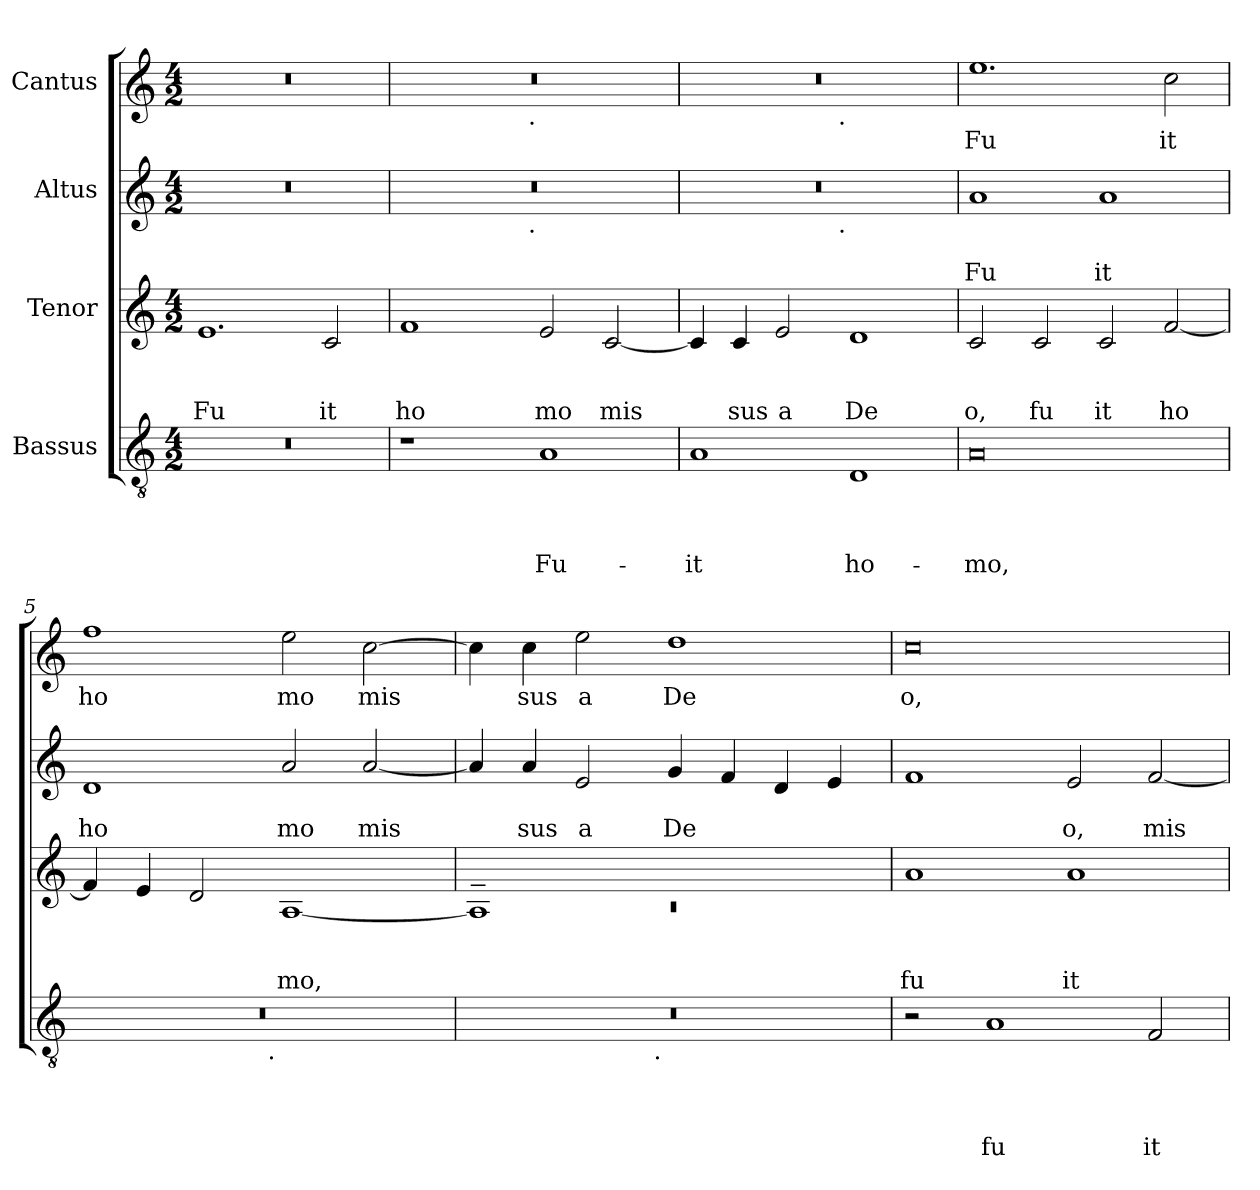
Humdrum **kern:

**kern	**text	**text	**text	**text	**kern	**text	**text	**text	**kern	**text	**text	**kern	**text
*part4	*part4	*part4	*part4	*part4	*part3	*part3	*part3	*part3	*part2	*part2	*part2	*part1	*part1
*staff4	*staff4	*staff4	*staff4	*staff4	*staff3	*staff3	*staff3	*staff3	*staff2	*staff2	*staff2	*staff1	*staff1
*I"Bassus	*	*	*	*	*I"Tenor	*	*	*	*I"Altus	*	*	*I"Cantus	*
*clefGv2	*	*	*	*	*clefG2	*	*	*	*clefG2	*	*	*clefG2	*
*k[]	*	*	*	*	*k[]	*	*	*	*k[]	*	*	*k[]	*
*C:	*	*	*	*	*C:	*	*	*	*C:	*	*	*C:	*
*M4/2	*	*	*	*	*M4/2	*	*	*	*M4/2	*	*	*M4/2	*
=1	=1	=1	=1	=1	=1	=1	=1	=1	=1	=1	=1	=1	=1
!	!	!	!	!	!	!	!	!LO:LY:b	!	!	!	!	!
0r	.	.	.	.	1.e	.	.	Fu	0r	.	.	0r	.
!	!	!	!	!	!	!	!	!LO:LY:b	!	!	!	!	!
.	.	.	.	.	2c/	.	.	it	.	.	.	.	.
=2	=2	=2	=2	=2	=2	=2	=2	=2	=2	=2	=2	=2	=2
!	!	!	!	!	!	!	!	!LO:LY:b	!	!	!	!	!
*	*	*	*	*	*	*	*	*	*^	*	*	*^	*
1r	.	.	.	.	1f	.	.	ho	0r	2ryy	.	.	0r	2ryy	.
.	.	.	.	.	.	.	.	.	.	4...ryy	.	.	.	4...ryy	.
!	!	!	!	!	!	!	!	!	!	!	!	!	!	!LO:TX:b:t=.	!
!	!	!	!	!	!	!	!	!	!	!LO:TX:b:t=.	!	!	!	!	!
.	.	.	.	.	.	.	.	.	.	1ryy	.	.	.	1ryy	.
!	!	!	!	!LO:LY:b	!	!	!	!LO:LY:b	!	!	!	!	!	!	!
1A	.	.	.	Fu-	2e/	.	.	mo	.	.	.	.	.	.	.
!	!	!	!	!	!	!	!	!LO:LY:b	!	!	!	!	!	!	!
.	.	.	.	.	[<2c/	.	.	mis	.	.	.	.	.	.	.
.	.	.	.	.	.	.	.	.	.	32ryy	.	.	.	32ryy	.
=3	=3	=3	=3	=3	=3	=3	=3	=3	=3	=3	=3	=3	=3	=3	=3
!	!	!	!	!LO:LY:b	!	!	!	!	!	!	!	!	!	!	!
1A	.	.	.	-it	4c/]	.	.	.	0r	2ryy	.	.	0r	2ryy	.
!	!	!	!	!	!	!	!	!LO:LY:b	!	!	!	!	!	!	!
.	.	.	.	.	4c/	.	.	sus	.	.	.	.	.	.	.
!	!	!	!	!	!	!	!	!LO:LY:b	!	!	!	!	!	!	!
.	.	.	.	.	2e/	.	.	a	.	4...ryy	.	.	.	4...ryy	.
!	!	!	!	!	!	!	!	!	!	!	!	!	!	!LO:TX:b:t=.	!
!	!	!	!	!	!	!	!	!	!	!LO:TX:b:t=.	!	!	!	!	!
.	.	.	.	.	.	.	.	.	.	1ryy	.	.	.	1ryy	.
!	!	!	!	!LO:LY:b	!	!	!	!LO:LY:b	!	!	!	!	!	!	!
1D	.	.	.	ho-	1d	.	.	De	.	.	.	.	.	.	.
.	.	.	.	.	.	.	.	.	.	32ryy	.	.	.	32ryy	.
=4	=4	=4	=4	=4	=4	=4	=4	=4	=4	=4	=4	=4	=4	=4	=4
!	!	!	!	!LO:LY:b	!	!	!	!LO:LY:b	!	!	!	!LO:LY:b	!	!	!LO:LY:b
*	*	*	*	*	*	*	*	*	*v	*v	*	*	*	*	*
*	*	*	*	*	*	*	*	*	*	*	*	*v	*v	*
0A	.	.	.	-mo,	2c/	.	.	o,	1a	.	Fu	1.ee	Fu
!	!	!	!	!	!	!	!	!LO:LY:b	!	!	!	!	!
.	.	.	.	.	2c/	.	.	fu	.	.	.	.	.
!	!	!	!	!	!	!	!	!LO:LY:b	!	!	!LO:LY:b	!	!
.	.	.	.	.	2c/	.	.	it	1a	.	it	.	.
!	!	!	!	!	!	!	!	!LO:LY:b	!	!	!	!	!LO:LY:b
.	.	.	.	.	[<2f/	.	.	ho	.	.	.	2cc\	it
=5	=5	=5	=5	=5	=5	=5	=5	=5	=5	=5	=5	=5	=5
!	!	!	!	!	!	!	!	!	!	!	!LO:LY:b	!	!LO:LY:b
*^	*	*	*	*	*	*	*	*	*	*	*	*	*
0r	2ryy	.	.	.	.	4f/]	.	.	.	1d	.	ho	1ff>	ho
.	.	.	.	.	.	4e/	.	.	.	.	.	.	.	.
.	4...ryy	.	.	.	.	2d/	.	.	.	.	.	.	.	.
!	!LO:TX:b:t=.	!	!	!	!	!	!	!	!	!	!	!	!	!
.	1ryy	.	.	.	.	.	.	.	.	.	.	.	.	.
!	!	!	!	!	!	!	!	!	!LO:LY:b	!	!	!LO:LY:b	!	!LO:LY:b
.	.	.	.	.	.	[<1A	.	.	mo,	2a/	.	mo	2ee\	mo
!	!	!	!	!	!	!	!	!	!	!	!	!LO:LY:b	!	!LO:LY:b
.	.	.	.	.	.	.	.	.	.	[<2a/	.	mis	[<2cc\	mis
.	32ryy	.	.	.	.	.	.	.	.	.	.	.	.	.
!!LO:LB:g=z
=6	=6	=6	=6	=6	=6	=6	=6	=6	=6	=6	=6	=6	=6	=6
*	*	*	*	*	*	*^	*	*	*	*	*	*	*	*
!	!	!	!	!	!	!	!LO:N:vis=1	!	!	!	!	!	!	!	!
0r	2ryy	.	.	.	.	1A~>]	0rc	.	.	.	4a/]	.	.	4cc\]	.
!	!	!	!	!	!	!	!	!	!	!	!	!	!LO:LY:b	!	!LO:LY:b
.	.	.	.	.	.	.	.	.	.	.	4a/	.	sus	4cc\	sus
!	!	!	!	!	!	!	!	!	!	!	!	!	!LO:LY:b	!	!LO:LY:b
.	4...ryy	.	.	.	.	.	.	.	.	.	2e/	.	a	2ee\	a
!	!LO:TX:b:t=.	!	!	!	!	!	!	!	!	!	!	!	!	!	!
.	1ryy	.	.	.	.	.	.	.	.	.	.	.	.	.	.
!	!	!	!	!	!	!	!	!	!	!	!	!	!LO:LY:b	!	!LO:LY:b
.	.	.	.	.	.	1ryy	.	.	.	.	4g/	.	De	1dd	De
.	.	.	.	.	.	.	.	.	.	.	4f/	.	.	.	.
.	.	.	.	.	.	.	.	.	.	.	4d/	.	.	.	.
.	.	.	.	.	.	.	.	.	.	.	4e/	.	.	.	.
.	32ryy	.	.	.	.	.	.	.	.	.	.	.	.	.	.
=7	=7	=7	=7	=7	=7	=7	=7	=7	=7	=7	=7	=7	=7	=7	=7
!	!	!	!	!	!	!	!	!	!	!LO:LY:b	!	!	!	!	!LO:LY:b
*v	*v	*	*	*	*	*	*	*	*	*	*	*	*	*	*
*	*	*	*	*	*v	*v	*	*	*	*	*	*	*	*
2r	.	.	.	.	1a	.	.	fu	1f	.	.	0cc	o,
!	!	!	!	!LO:LY:b	!	!	!	!	!	!	!	!	!
1A	.	.	.	fu	.	.	.	.	.	.	.	.	.
!	!	!	!	!	!	!	!	!LO:LY:b	!	!	!LO:LY:b	!	!
.	.	.	.	.	1a	.	.	it	2e/	.	o,	.	.
!	!	!	!	!LO:LY:b	!	!	!	!	!	!	!LO:LY:b	!	!
2F/	.	.	.	it	.	.	.	.	[<2f/	.	mis	.	.
=	=	=	=	=	=	=	=	=	=	=	=	=	=
*-	*-	*-	*-	*-	*-	*-	*-	*-	*-	*-	*-	*-	*-
